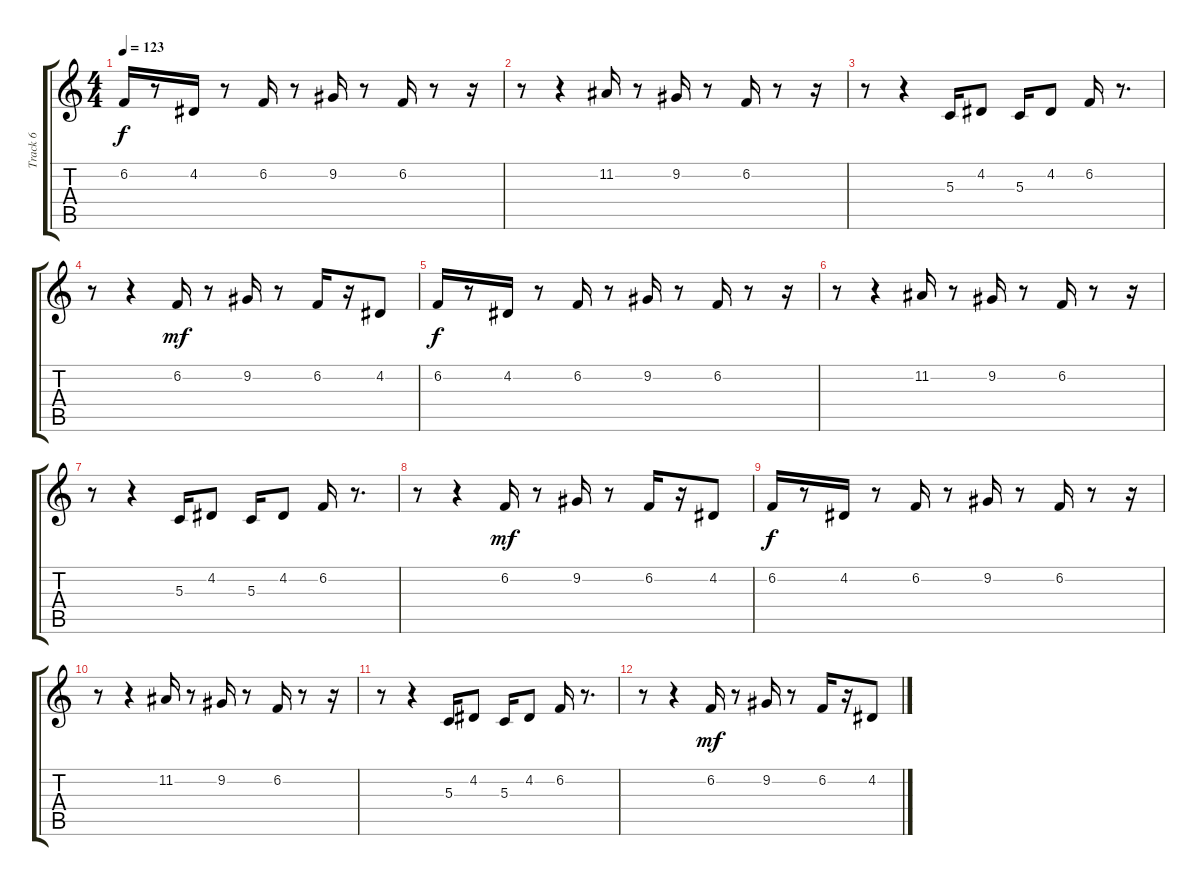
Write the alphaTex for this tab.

\track ("Track 6" "Track 6") {instrument stringensemble1}
\staff {score tabs}
\tuning (E4 B3 G3 D3 A2 E2) {hide}
\ts (4 4)
\tempo 123
\clef g2
\ks c
6.2.16{dy f} r.8 4.2.16 r.8 6.2.16 r.8 9.2.16 r.8 6.2.16 r.8 r.16 |
r.8 r.4 11.2.16 r.8 9.2.16 r.8 6.2.16 r.8 r.16 |
r.8 r.4 5.3.16 4.2.8 5.3.16 4.2.8 6.2.16 r.8{d} |
r.8 r.4 6.2.16{dy mf} r.8 9.2.16 r.8 6.2.16 r.16 4.2.8 |
6.2.16{dy f} r.8 4.2.16 r.8 6.2.16 r.8 9.2.16 r.8 6.2.16 r.8 r.16 |
r.8 r.4 11.2.16 r.8 9.2.16 r.8 6.2.16 r.8 r.16 |
r.8 r.4 5.3.16 4.2.8 5.3.16 4.2.8 6.2.16 r.8{d} |
r.8 r.4 6.2.16{dy mf} r.8 9.2.16 r.8 6.2.16 r.16 4.2.8 |
6.2.16{dy f} r.8 4.2.16 r.8 6.2.16 r.8 9.2.16 r.8 6.2.16 r.8 r.16 |
r.8 r.4 11.2.16 r.8 9.2.16 r.8 6.2.16 r.8 r.16 |
r.8 r.4 5.3.16 4.2.8 5.3.16 4.2.8 6.2.16 r.8{d} |
r.8 r.4 6.2.16{dy mf} r.8 9.2.16 r.8 6.2.16 r.16 4.2.8
